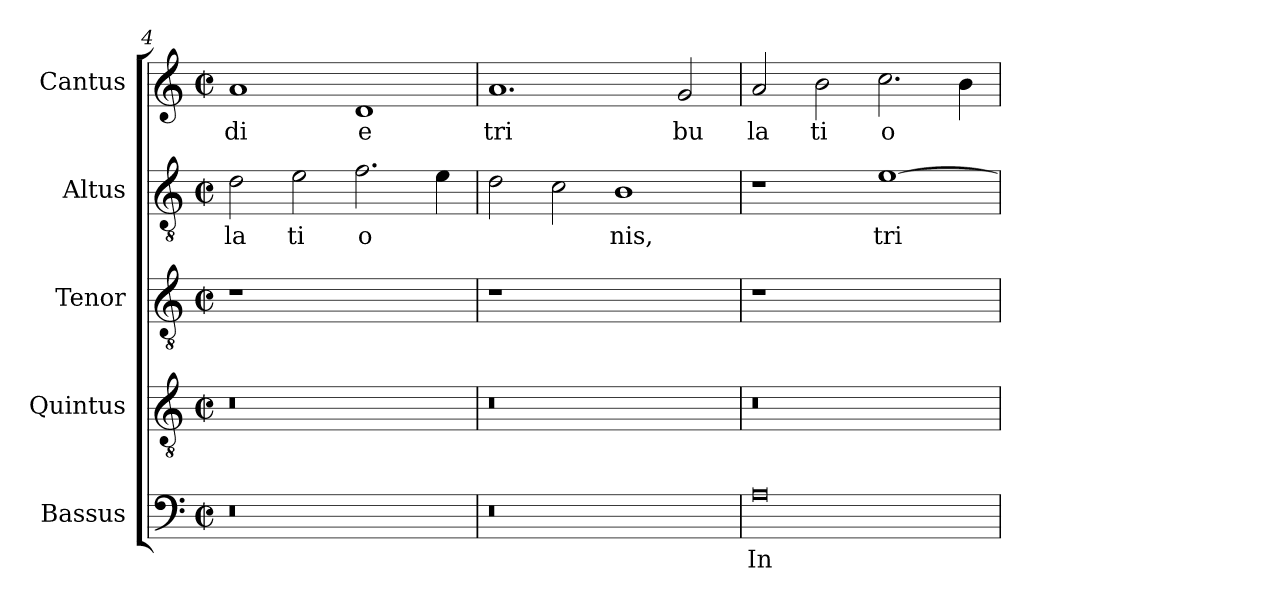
**kern	**text	**kern	**kern	**kern	**text	**kern	**text
*part5	*part5	*part4	*part3	*part2	*part2	*part1	*part1
*staff5	*staff5	*staff4	*staff3	*staff2	*staff2	*staff1	*staff1
*I"Bassus	*	*I"Quintus	*I"Tenor	*I"Altus	*	*I"Cantus	*
*clefF4	*	*clefGv2	*clefGv2	*clefGv2	*	*clefG2	*
*k[]	*	*k[]	*k[]	*k[]	*	*k[]	*
*C:	*	*C:	*C:	*C:	*	*C:	*
*M2/2	*	*M2/2	*M2/2	*M2/2	*	*M2/2	*
*met(c|)	*	*met(c|)	*met(c|)	*met(c|)	*	*met(c|)	*
=4	=4	=4	=4	=4	=4	=4	=4
!	!	!	!	!	!LO:LY:b:cj	!	!LO:LY:b:cj
0r	.	0r	1r	2d\	la	1a	di
!	!	!	!	!	!LO:LY:b:cj	!	!
.	.	.	.	2e\	ti	.	.
!	!	!	!	!	!LO:LY:b:cj	!	!LO:LY:b:cj
.	.	.	1ryy	2.f\	o	1d	e
!	!	!	!	!	!LO:LY:b:cj	!	!
.	.	.	.	4e\	.	.	.
=5	=5	=5	=5	=5	=5	=5	=5
!	!	!	!	!	!LO:LY:b:cj	!	!LO:LY:b:cj
0r	.	0r	1r	2d\	.	1.a	tri
!	!	!	!	!	!LO:LY:b:cj	!	!
.	.	.	.	2c\	.	.	.
!	!	!	!	!	!LO:LY:b:cj	!	!
.	.	.	1ryy	1B	nis,	.	.
!	!	!	!	!	!	!	!LO:LY:b:cj
.	.	.	.	.	.	2g/	bu
=6	=6	=6	=6	=6	=6	=6	=6
!	!LO:LY:b:cj	!	!	!	!	!	!LO:LY:b:cj
0A	In	0r	1r	1r	.	2a/	la
!	!	!	!	!	!	!	!LO:LY:b:cj
.	.	.	.	.	.	2b\	ti
!	!	!	!	!	!LO:LY:b:cj	!	!LO:LY:b:cj
.	.	.	1ryy	[>1e	tri	2.cc\	o
!	!	!	!	!	!	!	!LO:LY:b:cj
.	.	.	.	.	.	4b\	.
=	=	=	=	=	=	=	=
*-	*-	*-	*-	*-	*-	*-	*-
